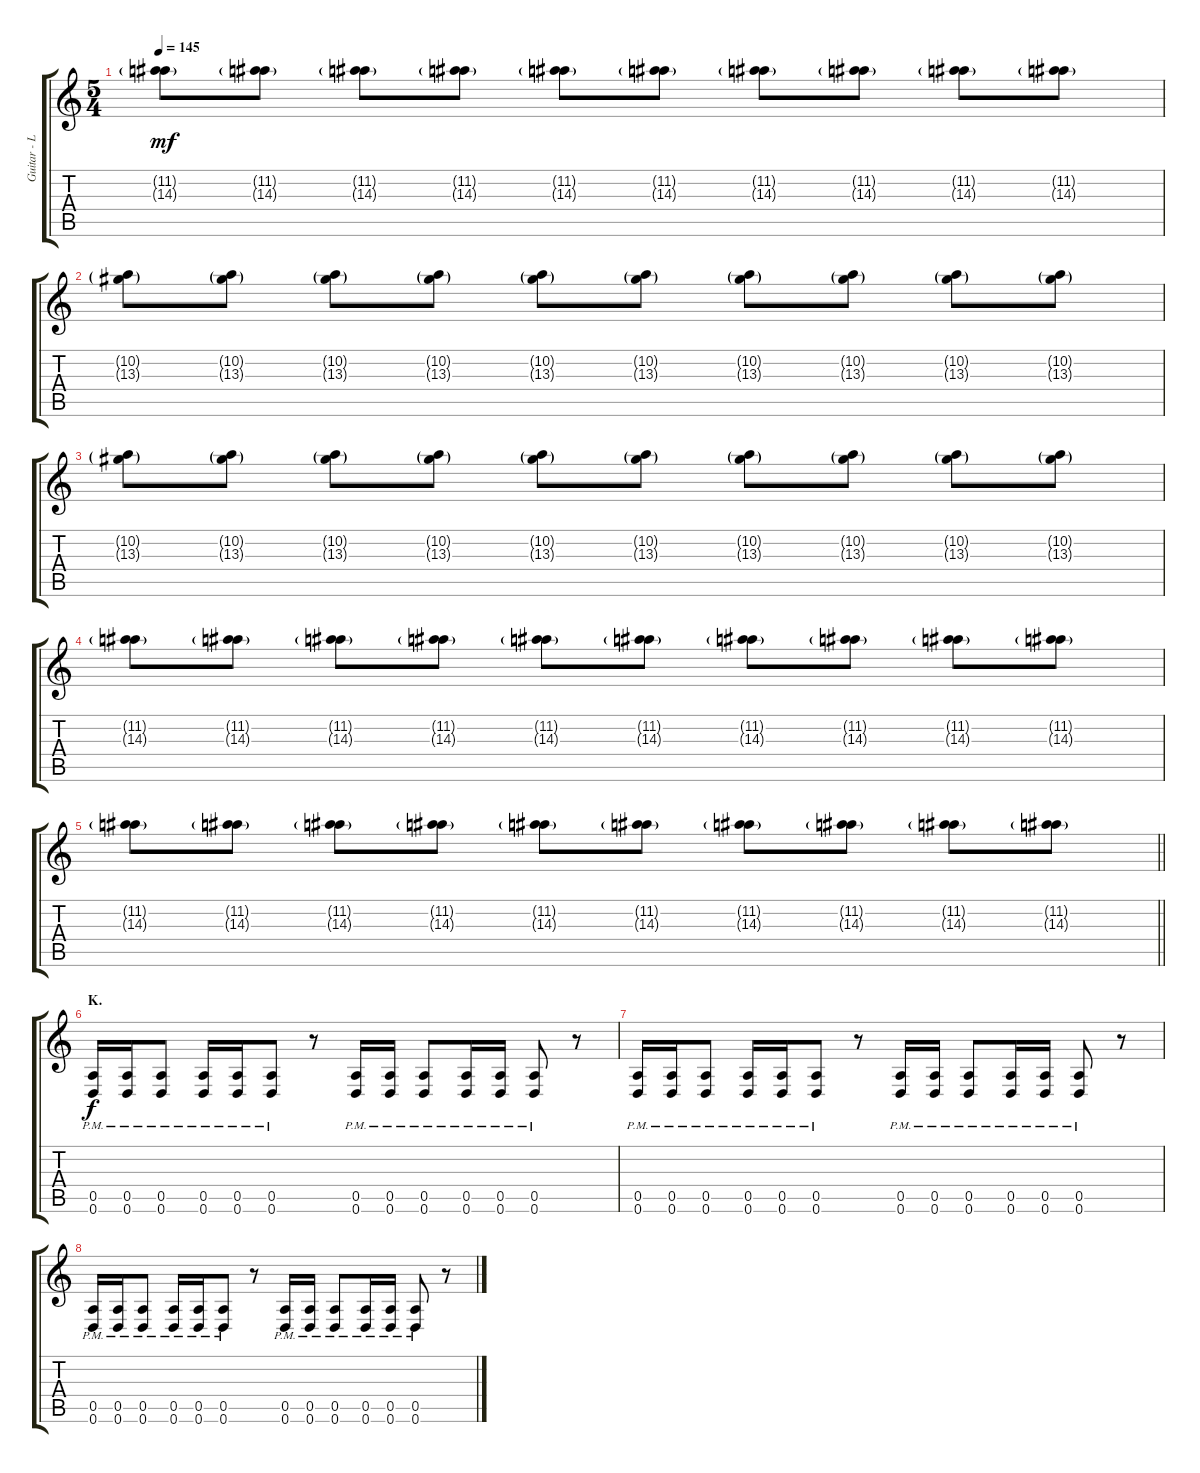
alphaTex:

\track ("Guitar - Left" "Guitar - L") {instrument distortionguitar}
\staff {score tabs}
\tuning (E4 B3 G3 D3 A2 D2) {hide}
\ts (5 4)
\tempo 145
\clef g2
\ks c
(11.2{g} 14.3{g}).8{dy mf} (11.2{g} 14.3{g}).8 (11.2{g} 14.3{g}).8 (11.2{g} 14.3{g}).8 (11.2{g} 14.3{g}).8 (11.2{g} 14.3{g}).8 (11.2{g} 14.3{g}).8 (11.2{g} 14.3{g}).8 (11.2{g} 14.3{g}).8 (11.2{g} 14.3{g}).8 |
(10.2{g} 13.3{g}).8 (10.2{g} 13.3{g}).8 (10.2{g} 13.3{g}).8 (10.2{g} 13.3{g}).8 (10.2{g} 13.3{g}).8 (10.2{g} 13.3{g}).8 (10.2{g} 13.3{g}).8 (10.2{g} 13.3{g}).8 (10.2{g} 13.3{g}).8 (10.2{g} 13.3{g}).8 |
(10.2{g} 13.3{g}).8 (10.2{g} 13.3{g}).8 (10.2{g} 13.3{g}).8 (10.2{g} 13.3{g}).8 (10.2{g} 13.3{g}).8 (10.2{g} 13.3{g}).8 (10.2{g} 13.3{g}).8 (10.2{g} 13.3{g}).8 (10.2{g} 13.3{g}).8 (10.2{g} 13.3{g}).8 |
(11.2{g} 14.3{g}).8 (11.2{g} 14.3{g}).8 (11.2{g} 14.3{g}).8 (11.2{g} 14.3{g}).8 (11.2{g} 14.3{g}).8 (11.2{g} 14.3{g}).8 (11.2{g} 14.3{g}).8 (11.2{g} 14.3{g}).8 (11.2{g} 14.3{g}).8 (11.2{g} 14.3{g}).8 |
\barLineRight lightlight
(11.2{g} 14.3{g}).8 (11.2{g} 14.3{g}).8 (11.2{g} 14.3{g}).8 (11.2{g} 14.3{g}).8 (11.2{g} 14.3{g}).8 (11.2{g} 14.3{g}).8 (11.2{g} 14.3{g}).8 (11.2{g} 14.3{g}).8 (11.2{g} 14.3{g}).8 (11.2{g} 14.3{g}).8 |
\section ("" "K.")
(0.5{pm} 0.6{pm}).16{dy f} (0.5{pm} 0.6{pm}).16 (0.5{pm} 0.6{pm}).8 (0.5{pm} 0.6{pm}).16 (0.5{pm} 0.6{pm}).16 (0.5{pm} 0.6{pm}).8 r.8 (0.5{pm} 0.6{pm}).16 (0.5{pm} 0.6{pm}).16 (0.5{pm} 0.6{pm}).8 (0.5{pm} 0.6{pm}).16 (0.5{pm} 0.6{pm}).16 (0.5{pm} 0.6{pm}).8 r.8 |
(0.5{pm} 0.6{pm}).16 (0.5{pm} 0.6{pm}).16 (0.5{pm} 0.6{pm}).8 (0.5{pm} 0.6{pm}).16 (0.5{pm} 0.6{pm}).16 (0.5{pm} 0.6{pm}).8 r.8 (0.5{pm} 0.6{pm}).16 (0.5{pm} 0.6{pm}).16 (0.5{pm} 0.6{pm}).8 (0.5{pm} 0.6{pm}).16 (0.5{pm} 0.6{pm}).16 (0.5{pm} 0.6{pm}).8 r.8 |
(0.5{pm} 0.6{pm}).16 (0.5{pm} 0.6{pm}).16 (0.5{pm} 0.6{pm}).8 (0.5{pm} 0.6{pm}).16 (0.5{pm} 0.6{pm}).16 (0.5{pm} 0.6{pm}).8 r.8 (0.5{pm} 0.6{pm}).16 (0.5{pm} 0.6{pm}).16 (0.5{pm} 0.6{pm}).8 (0.5{pm} 0.6{pm}).16 (0.5{pm} 0.6{pm}).16 (0.5{pm} 0.6{pm}).8 r.8
